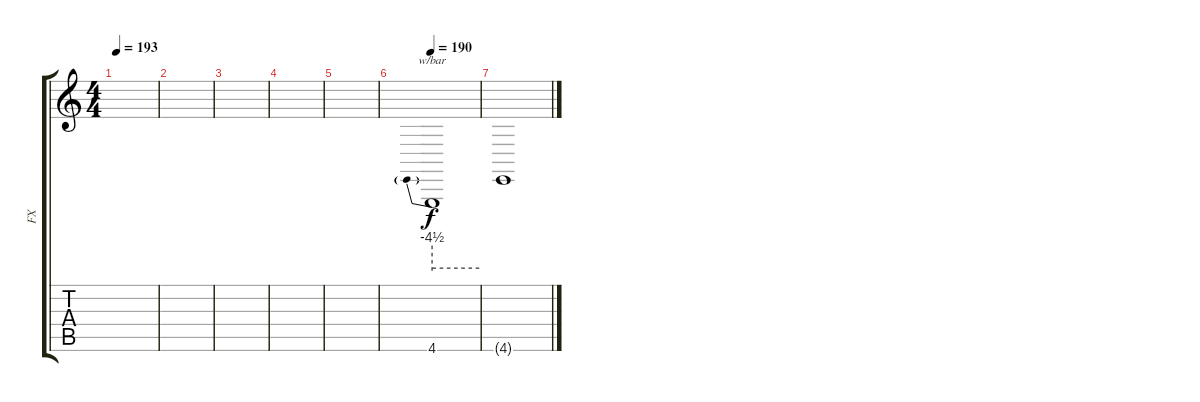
\track ("FX" "FX") {instrument fx8scifi}
\staff {score tabs}
\tuning (D4 A3 F3 C3 G2 C2) {hide}
\ts (4 4)
\tempo 193
\clef g2
\ks c
|
|
|
|
|
\tempo 190
4.6.1{tbe (predive default 0 -18 60 -18) volume 16 instrument gunshot} |
4.6{t}.1
